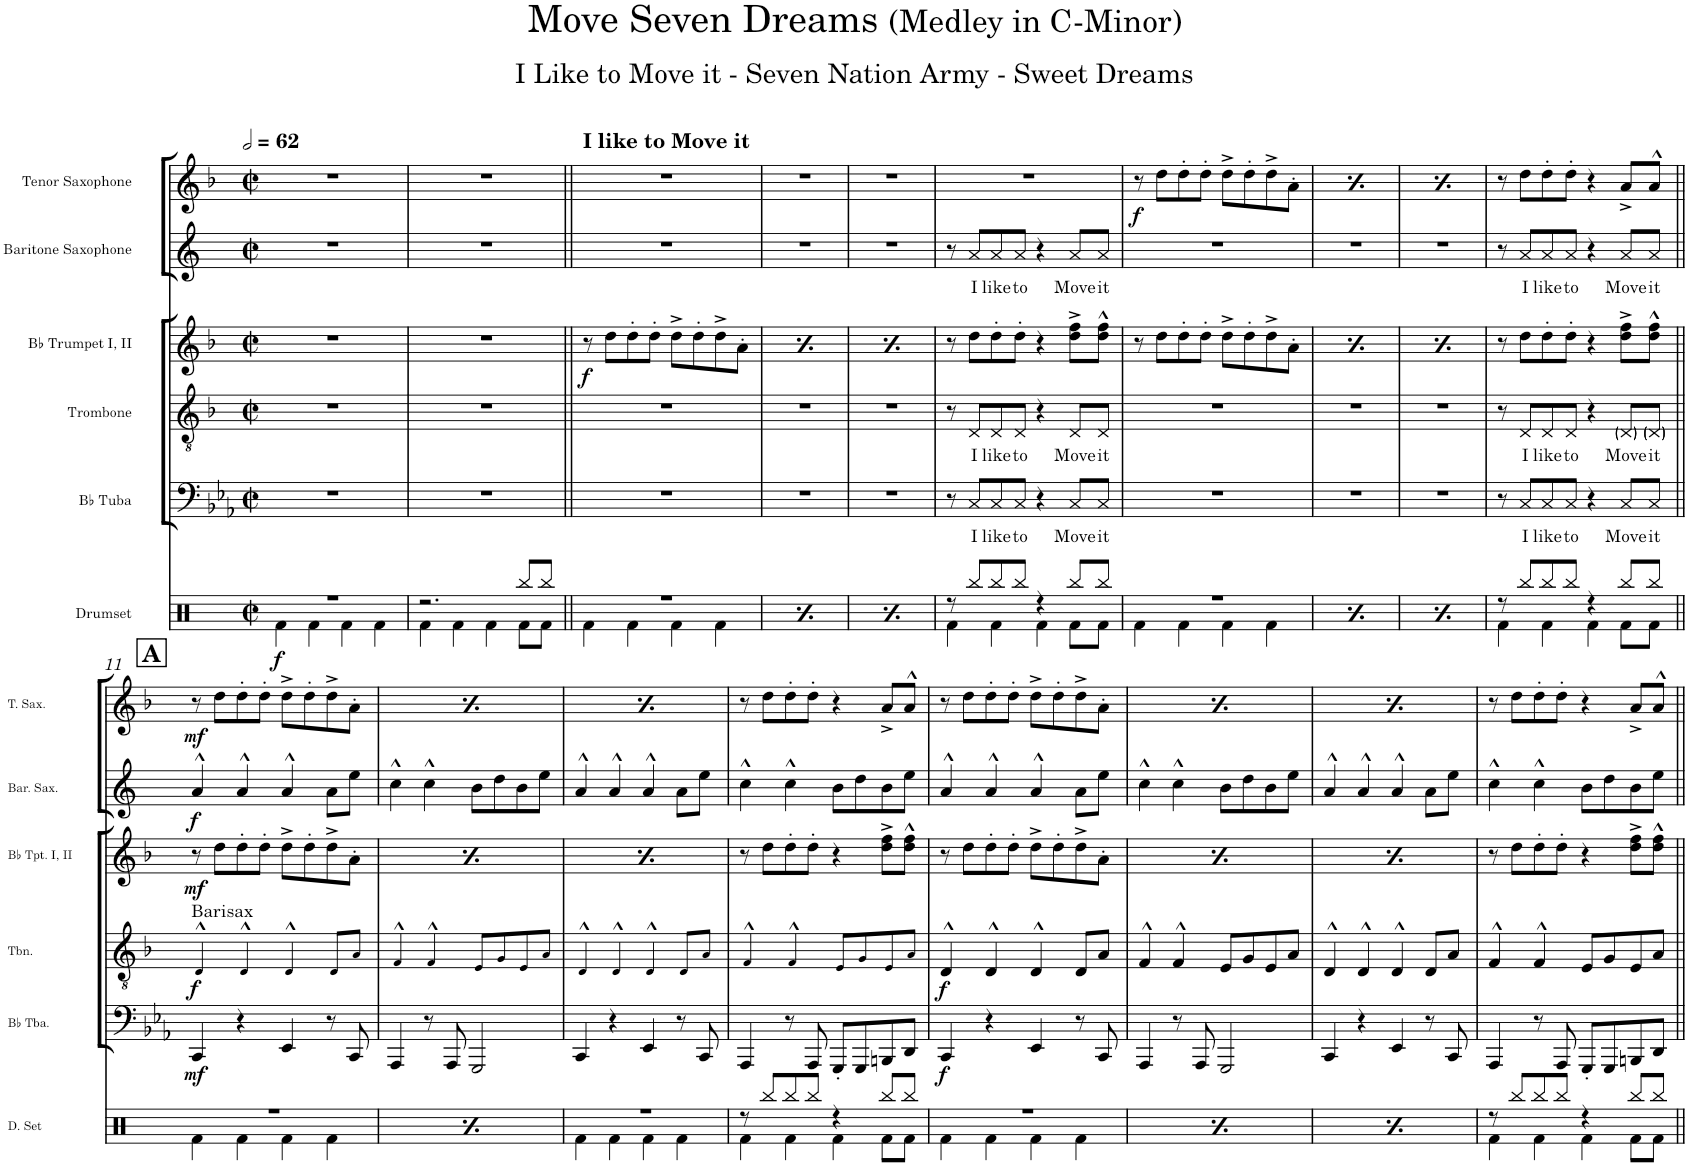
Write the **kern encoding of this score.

**kern	**dynam	**kern	**text	**dynam	**kern	**text	**dynam	**kern	**dynam	**kern	**text	**dynam	**kern	**dynam
*part6	*part6	*part5	*part5	*part5	*part4	*part4	*part4	*part3	*part3	*part2	*part2	*part2	*part1	*part1
*staff6	*staff6	*staff5	*staff5	*staff5	*staff4	*staff4	*staff4	*staff3	*staff3	*staff2	*staff2	*staff2	*staff1	*staff1
*I"Drumset	*	*I"Bb Tuba	*	*	*I"Trombone	*	*	*I"Bb Trumpet I, II	*	*I"Baritone Saxophone	*	*	*I"Tenor Saxophone	*
*I'D. Set	*	*I'Bb Tba.	*	*	*I'Tbn.	*	*	*I'Bb Tpt. I, II	*	*I'Bar. Sax.	*	*	*I'T. Sax.	*
*clefX	*	*clefF4	*	*	*clefGv2	*	*	*clefG2	*	*clefG2	*	*	*clefG2	*
*	*	*	*	*	*Trd1c2	*	*	*Trd1c2	*	*Trd12c21	*	*	*Trd8c14	*
*k[]	*	*k[b-e-a-]	*	*	*k[b-]	*	*	*k[b-]	*	*k[]	*	*	*k[b-]	*
*M2/2	*	*M2/2	*	*	*M2/2	*	*	*M2/2	*	*M2/2	*	*	*M2/2	*
*met(c|)	*	*met(c|)	*	*	*met(c|)	*	*	*met(c|)	*	*met(c|)	*	*	*met(c|)	*
*MM124	*	*MM124	*	*	*MM124	*	*	*MM124	*	*MM124	*	*	*MM124	*
=1	=1	=1	=1	=1	=1	=1	=1	=1	=1	=1	=1	=1	=1	=1
*^	*	*	*	*	*	*	*	*	*	*	*	*	*	*
!	!	!LO:DY:b	!	!	!	!	!	!	!	!	!	!	!	!	!
1r	4Rf\	f	1r	.	.	1r	.	.	1r	.	1r	.	.	1r	.
.	4Rf\	.	.	.	.	.	.	.	.	.	.	.	.	.	.
.	4Rf\	.	.	.	.	.	.	.	.	.	.	.	.	.	.
.	4Rf\	.	.	.	.	.	.	.	.	.	.	.	.	.	.
=2	=2	=2	=2	=2	=2	=2	=2	=2	=2	=2	=2	=2	=2	=2	=2
2.r	4Rf\	.	1r	.	.	1r	.	.	1r	.	1r	.	.	1r	.
.	4Rf\	.	.	.	.	.	.	.	.	.	.	.	.	.	.
.	4Rf\	.	.	.	.	.	.	.	.	.	.	.	.	.	.
8Rbb/L	8Rf\L	.	.	.	.	.	.	.	.	.	.	.	.	.	.
8Rbb/J	8Rf\J	.	.	.	.	.	.	.	.	.	.	.	.	.	.
=3||	=3||	=3||	=3||	=3||	=3||	=3||	=3||	=3||	=3||	=3||	=3||	=3||	=3||	=3||	=3||
!	!	!	!	!	!	!	!	!	!	!	!	!	!	!LO:TX:a:B:t=I like to Move it	!
!	!	!	!	!	!	!	!	!	!	!LO:DY:b	!	!	!	!	!
1r	4Rf\	.	1r	.	.	1r	.	.	8r	f	1r	.	.	1r	.
.	.	.	.	.	.	.	.	.	8dd\L	.	.	.	.	.	.
.	4Rf\	.	.	.	.	.	.	.	8dd'\	.	.	.	.	.	.
.	.	.	.	.	.	.	.	.	8dd'\J	.	.	.	.	.	.
.	4Rf\	.	.	.	.	.	.	.	8dd^\L	.	.	.	.	.	.
.	.	.	.	.	.	.	.	.	8dd'\	.	.	.	.	.	.
.	4Rf\	.	.	.	.	.	.	.	8dd^\	.	.	.	.	.	.
.	.	.	.	.	.	.	.	.	8a'\J	.	.	.	.	.	.
=4	=4	=4	=4	=4	=4	=4	=4	=4	=4	=4	=4	=4	=4	=4	=4
!	!	!	!	!	!	!	!	!	!	!LO:DY:b	!	!	!	!	!
1r	4Rf\	.	1r	.	.	1r	.	.	8r	f	1r	.	.	1r	.
.	.	.	.	.	.	.	.	.	8dd\L	.	.	.	.	.	.
.	4Rf\	.	.	.	.	.	.	.	8dd'\	.	.	.	.	.	.
.	.	.	.	.	.	.	.	.	8dd'\J	.	.	.	.	.	.
.	4Rf\	.	.	.	.	.	.	.	8dd^\L	.	.	.	.	.	.
.	.	.	.	.	.	.	.	.	8dd'\	.	.	.	.	.	.
.	4Rf\	.	.	.	.	.	.	.	8dd^\	.	.	.	.	.	.
.	.	.	.	.	.	.	.	.	8a'\J	.	.	.	.	.	.
=5	=5	=5	=5	=5	=5	=5	=5	=5	=5	=5	=5	=5	=5	=5	=5
!	!	!	!	!	!	!	!	!	!	!LO:DY:b	!	!	!	!	!
1r	4Rf\	.	1r	.	.	1r	.	.	8r	f	1r	.	.	1r	.
.	.	.	.	.	.	.	.	.	8dd\L	.	.	.	.	.	.
.	4Rf\	.	.	.	.	.	.	.	8dd'\	.	.	.	.	.	.
.	.	.	.	.	.	.	.	.	8dd'\J	.	.	.	.	.	.
.	4Rf\	.	.	.	.	.	.	.	8dd^\L	.	.	.	.	.	.
.	.	.	.	.	.	.	.	.	8dd'\	.	.	.	.	.	.
.	4Rf\	.	.	.	.	.	.	.	8dd^\	.	.	.	.	.	.
.	.	.	.	.	.	.	.	.	8a'\J	.	.	.	.	.	.
=6	=6	=6	=6	=6	=6	=6	=6	=6	=6	=6	=6	=6	=6	=6	=6
8r	4Rf\	.	8r	.	.	8r	.	.	8r	.	8r	.	.	1r	.
!	!	!	!	!LO:LY:b	!	!	!LO:LY:b	!	!	!	!	!LO:LY:b	!	!	!
8Rbb/L	.	.	8C/L	I	.	8D/L	I	.	8dd\L	.	8a/L	I	.	.	.
!	!	!	!	!LO:LY:b	!	!	!LO:LY:b	!	!	!	!	!LO:LY:b	!	!	!
8Rbb/	4Rf\	.	8C/	like	.	8D/	like	.	8dd'\	.	8a/	like	.	.	.
!	!	!	!	!LO:LY:b	!	!	!LO:LY:b	!	!	!	!	!LO:LY:b	!	!	!
8Rbb/J	.	.	8C/J	to	.	8D/J	to	.	8dd'\J	.	8a/J	to	.	.	.
4r	4Rf\	.	4r	.	.	4r	.	.	4r	.	4r	.	.	.	.
!	!	!	!	!LO:LY:b	!	!	!LO:LY:b	!	!	!	!	!LO:LY:b	!	!	!
8Rbb/L	8Rf\L	.	8C/L	Move	.	8D/L	Move	.	8dd\^ 8ff\^L	.	8a/L	Move	.	.	.
!	!	!	!	!LO:LY:b	!	!	!LO:LY:b	!	!	!	!	!LO:LY:b	!	!	!
8Rbb/J	8Rf\J	.	8C/J	it	.	8D/J	it	.	8dd\^^ 8ff\^^J	.	8a/J	it	.	.	.
=7	=7	=7	=7	=7	=7	=7	=7	=7	=7	=7	=7	=7	=7	=7	=7
!	!	!	!	!	!	!	!	!	!	!	!	!	!	!	!LO:DY:b
1r	4Rf\	.	1r	.	.	1r	.	.	8r	.	1r	.	.	8r	f
.	.	.	.	.	.	.	.	.	8dd\L	.	.	.	.	8dd\L	.
.	4Rf\	.	.	.	.	.	.	.	8dd'\	.	.	.	.	8dd'\	.
.	.	.	.	.	.	.	.	.	8dd'\J	.	.	.	.	8dd'\J	.
.	4Rf\	.	.	.	.	.	.	.	8dd^\L	.	.	.	.	8dd^\L	.
.	.	.	.	.	.	.	.	.	8dd'\	.	.	.	.	8dd'\	.
.	4Rf\	.	.	.	.	.	.	.	8dd^\	.	.	.	.	8dd^\	.
.	.	.	.	.	.	.	.	.	8a'\J	.	.	.	.	8a'\J	.
=8	=8	=8	=8	=8	=8	=8	=8	=8	=8	=8	=8	=8	=8	=8	=8
!	!	!	!	!	!	!	!	!	!	!	!	!	!	!	!LO:DY:b
1r	4Rf\	.	1r	.	.	1r	.	.	8r	.	1r	.	.	8r	f
.	.	.	.	.	.	.	.	.	8dd\L	.	.	.	.	8dd\L	.
.	4Rf\	.	.	.	.	.	.	.	8dd'\	.	.	.	.	8dd'\	.
.	.	.	.	.	.	.	.	.	8dd'\J	.	.	.	.	8dd'\J	.
.	4Rf\	.	.	.	.	.	.	.	8dd^\L	.	.	.	.	8dd^\L	.
.	.	.	.	.	.	.	.	.	8dd'\	.	.	.	.	8dd'\	.
.	4Rf\	.	.	.	.	.	.	.	8dd^\	.	.	.	.	8dd^\	.
.	.	.	.	.	.	.	.	.	8a'\J	.	.	.	.	8a'\J	.
=9	=9	=9	=9	=9	=9	=9	=9	=9	=9	=9	=9	=9	=9	=9	=9
!	!	!	!	!	!	!	!	!	!	!	!	!	!	!	!LO:DY:b
1r	4Rf\	.	1r	.	.	1r	.	.	8r	.	1r	.	.	8r	f
.	.	.	.	.	.	.	.	.	8dd\L	.	.	.	.	8dd\L	.
.	4Rf\	.	.	.	.	.	.	.	8dd'\	.	.	.	.	8dd'\	.
.	.	.	.	.	.	.	.	.	8dd'\J	.	.	.	.	8dd'\J	.
.	4Rf\	.	.	.	.	.	.	.	8dd^\L	.	.	.	.	8dd^\L	.
.	.	.	.	.	.	.	.	.	8dd'\	.	.	.	.	8dd'\	.
.	4Rf\	.	.	.	.	.	.	.	8dd^\	.	.	.	.	8dd^\	.
.	.	.	.	.	.	.	.	.	8a'\J	.	.	.	.	8a'\J	.
=10	=10	=10	=10	=10	=10	=10	=10	=10	=10	=10	=10	=10	=10	=10	=10
8r	4Rf\	.	8r	.	.	8r	.	.	8r	.	8r	.	.	8r	.
!	!	!	!	!LO:LY:b	!	!	!LO:LY:b	!	!	!	!	!LO:LY:b	!	!	!
8Rbb/L	.	.	8C/L	I	.	8D/L	I	.	8dd\L	.	8a/L	I	.	8dd\L	.
!	!	!	!	!LO:LY:b	!	!	!LO:LY:b	!	!	!	!	!LO:LY:b	!	!	!
8Rbb/	4Rf\	.	8C/	like	.	8D/	like	.	8dd'\	.	8a/	like	.	8dd'\	.
!	!	!	!	!LO:LY:b	!	!	!LO:LY:b	!	!	!	!	!LO:LY:b	!	!	!
8Rbb/J	.	.	8C/J	to	.	8D/J	to	.	8dd'\J	.	8a/J	to	.	8dd'\J	.
4r	4Rf\	.	4r	.	.	4r	.	.	4r	.	4r	.	.	4r	.
!	!	!	!	!LO:LY:b	!	!	!LO:LY:b	!	!	!	!	!LO:LY:b	!	!	!
8Rbb/L	8Rf\L	.	8C/L	Move	.	8D/L	Move	.	8dd\^ 8ff\^L	.	8a/L	Move	.	8a^/L	.
!	!	!	!	!LO:LY:b	!	!	!LO:LY:b	!	!	!	!	!LO:LY:b	!	!	!
8Rbb/J	8Rf\J	.	8C/J	it	.	8D/J	it	.	8dd\^^ 8ff\^^J	.	8a/J	it	.	8a^^/J	.
!!LO:LB:g=z
!!LO:REH:place=s1:a:B:cj:fs=14:t=A
=11||	=11||	=11||	=11||	=11||	=11||	=11||	=11||	=11||	=11||	=11||	=11||	=11||	=11||	=11||	=11||
!	!	!	!	!	!	!LO:TX:a:t=Barisax	!	!	!	!	!	!	!	!	!
!	!	!	!	!	!LO:DY:b	!	!	!LO:DY:b	!	!LO:DY:b	!	!	!LO:DY:b	!	!LO:DY:b
1r	4Rf\	.	4CC/	.	mf	4D^^!/	.	f	8r	mf	4a^^/	.	f	8r	mf
.	.	.	.	.	.	.	.	.	8dd\L	.	.	.	.	8dd\L	.
.	4Rf\	.	4r	.	.	4D^^!/	.	.	8dd'\	.	4a^^/	.	.	8dd'\	.
.	.	.	.	.	.	.	.	.	8dd'\J	.	.	.	.	8dd'\J	.
.	4Rf\	.	4EE-/	.	.	4D^^!/	.	.	8dd^\L	.	4a^^/	.	.	8dd^\L	.
.	.	.	.	.	.	.	.	.	8dd'\	.	.	.	.	8dd'\	.
.	4Rf\	.	8r	.	.	8D!/L	.	.	8dd^\	.	8a\L	.	.	8dd^\	.
.	.	.	8CC/	.	.	8A!/J	.	.	8a'\J	.	8ee\J	.	.	8a'\J	.
!!LO:REH:place=s1:a:B:cj:fs=14:t=A
=12	=12	=12	=12	=12	=12	=12	=12	=12	=12	=12	=12	=12	=12	=12	=12
!	!	!	!	!	!	!	!	!	!	!LO:DY:b	!	!	!	!	!LO:DY:b
1r	4Rf\	.	4AAA-/	.	.	4F^^!/	.	.	8r	mf	4cc^^\	.	.	8r	mf
.	.	.	.	.	.	.	.	.	8dd\L	.	.	.	.	8dd\L	.
.	4Rf\	.	8r	.	.	4F^^!/	.	.	8dd'\	.	4cc^^\	.	.	8dd'\	.
.	.	.	8AAA-/	.	.	.	.	.	8dd'\J	.	.	.	.	8dd'\J	.
.	4Rf\	.	2GGG/	.	.	8E!/L	.	.	8dd^\L	.	8b\L	.	.	8dd^\L	.
.	.	.	.	.	.	8G!/	.	.	8dd'\	.	8dd\	.	.	8dd'\	.
.	4Rf\	.	.	.	.	8E!/	.	.	8dd^\	.	8b\	.	.	8dd^\	.
.	.	.	.	.	.	8A!/J	.	.	8a'\J	.	8ee\J	.	.	8a'\J	.
!!LO:REH:place=s1:a:B:cj:fs=14:t=A
=13	=13	=13	=13	=13	=13	=13	=13	=13	=13	=13	=13	=13	=13	=13	=13
!	!	!	!	!	!	!	!	!	!	!LO:DY:b	!	!	!	!	!LO:DY:b
1r	4Rf\	.	4CC/	.	.	4D^^!/	.	.	8r	mf	4a^^/	.	.	8r	mf
.	.	.	.	.	.	.	.	.	8dd\L	.	.	.	.	8dd\L	.
.	4Rf\	.	4r	.	.	4D^^!/	.	.	8dd'\	.	4a^^/	.	.	8dd'\	.
.	.	.	.	.	.	.	.	.	8dd'\J	.	.	.	.	8dd'\J	.
.	4Rf\	.	4EE-/	.	.	4D^^!/	.	.	8dd^\L	.	4a^^/	.	.	8dd^\L	.
.	.	.	.	.	.	.	.	.	8dd'\	.	.	.	.	8dd'\	.
.	4Rf\	.	8r	.	.	8D!/L	.	.	8dd^\	.	8a\L	.	.	8dd^\	.
.	.	.	8CC/	.	.	8A!/J	.	.	8a'\J	.	8ee\J	.	.	8a'\J	.
=14	=14	=14	=14	=14	=14	=14	=14	=14	=14	=14	=14	=14	=14	=14	=14
8r	4Rf\	.	4AAA-/	.	.	4F^^!/	.	.	8r	.	4cc^^\	.	.	8r	.
8Rbb/L	.	.	.	.	.	.	.	.	8dd\L	.	.	.	.	8dd\L	.
8Rbb/	4Rf\	.	8r	.	.	4F^^!/	.	.	8dd'\	.	4cc^^\	.	.	8dd'\	.
8Rbb/J	.	.	8AAA-/	.	.	.	.	.	8dd'\J	.	.	.	.	8dd'\J	.
4r	4Rf\	.	8GGG'/L	.	.	8E!/L	.	.	4r	.	8b\L	.	.	4r	.
.	.	.	8GGG/	.	.	8G!/	.	.	.	.	8dd\	.	.	.	.
8Rbb/L	8Rf\L	.	8BBBn/	.	.	8E!/	.	.	8dd\^ 8ff\^L	.	8b\	.	.	8a^/L	.
8Rbb/J	8Rf\J	.	8DD/J	.	.	8A!/J	.	.	8dd\^^ 8ff\^^J	.	8ee\J	.	.	8a^^/J	.
=15	=15	=15	=15	=15	=15	=15	=15	=15	=15	=15	=15	=15	=15	=15	=15
!	!	!	!	!	!LO:DY:b	!	!	!LO:DY:b	!	!	!	!	!	!	!
1r	4Rf\	.	4CC/	.	f	4D^^/	.	f	8r	.	4a^^/	.	.	8r	.
.	.	.	.	.	.	.	.	.	8dd\L	.	.	.	.	8dd\L	.
.	4Rf\	.	4r	.	.	4D^^/	.	.	8dd'\	.	4a^^/	.	.	8dd'\	.
.	.	.	.	.	.	.	.	.	8dd'\J	.	.	.	.	8dd'\J	.
.	4Rf\	.	4EE-/	.	.	4D^^/	.	.	8dd^\L	.	4a^^/	.	.	8dd^\L	.
.	.	.	.	.	.	.	.	.	8dd'\	.	.	.	.	8dd'\	.
.	4Rf\	.	8r	.	.	8D/L	.	.	8dd^\	.	8a\L	.	.	8dd^\	.
.	.	.	8CC/	.	.	8A/J	.	.	8a'\J	.	8ee\J	.	.	8a'\J	.
=16	=16	=16	=16	=16	=16	=16	=16	=16	=16	=16	=16	=16	=16	=16	=16
1r	4Rf\	.	4AAA-/	.	.	4F^^/	.	.	8r	.	4cc^^\	.	.	8r	.
.	.	.	.	.	.	.	.	.	8dd\L	.	.	.	.	8dd\L	.
.	4Rf\	.	8r	.	.	4F^^/	.	.	8dd'\	.	4cc^^\	.	.	8dd'\	.
.	.	.	8AAA-/	.	.	.	.	.	8dd'\J	.	.	.	.	8dd'\J	.
.	4Rf\	.	2GGG/	.	.	8E/L	.	.	8dd^\L	.	8b\L	.	.	8dd^\L	.
.	.	.	.	.	.	8G/	.	.	8dd'\	.	8dd\	.	.	8dd'\	.
.	4Rf\	.	.	.	.	8E/	.	.	8dd^\	.	8b\	.	.	8dd^\	.
.	.	.	.	.	.	8A/J	.	.	8a'\J	.	8ee\J	.	.	8a'\J	.
=17	=17	=17	=17	=17	=17	=17	=17	=17	=17	=17	=17	=17	=17	=17	=17
1r	4Rf\	.	4CC/	.	.	4D^^/	.	.	8r	.	4a^^/	.	.	8r	.
.	.	.	.	.	.	.	.	.	8dd\L	.	.	.	.	8dd\L	.
.	4Rf\	.	4r	.	.	4D^^/	.	.	8dd'\	.	4a^^/	.	.	8dd'\	.
.	.	.	.	.	.	.	.	.	8dd'\J	.	.	.	.	8dd'\J	.
.	4Rf\	.	4EE-/	.	.	4D^^/	.	.	8dd^\L	.	4a^^/	.	.	8dd^\L	.
.	.	.	.	.	.	.	.	.	8dd'\	.	.	.	.	8dd'\	.
.	4Rf\	.	8r	.	.	8D/L	.	.	8dd^\	.	8a\L	.	.	8dd^\	.
.	.	.	8CC/	.	.	8A/J	.	.	8a'\J	.	8ee\J	.	.	8a'\J	.
=18	=18	=18	=18	=18	=18	=18	=18	=18	=18	=18	=18	=18	=18	=18	=18
8r	4Rf\	.	4AAA-/	.	.	4F^^/	.	.	8r	.	4cc^^\	.	.	8r	.
8Rbb/L	.	.	.	.	.	.	.	.	8dd\L	.	.	.	.	8dd\L	.
8Rbb/	4Rf\	.	8r	.	.	4F^^/	.	.	8dd'\	.	4cc^^\	.	.	8dd'\	.
8Rbb/J	.	.	8AAA-/	.	.	.	.	.	8dd'\J	.	.	.	.	8dd'\J	.
4r	4Rf\	.	8GGG'/L	.	.	8E/L	.	.	4r	.	8b\L	.	.	4r	.
.	.	.	8GGG/	.	.	8G/	.	.	.	.	8dd\	.	.	.	.
8Rbb/L	8Rf\L	.	8BBBn/	.	.	8E/	.	.	8dd\^ 8ff\^L	.	8b\	.	.	8a^/L	.
8Rbb/J	8Rf\J	.	8DD/J	.	.	8A/J	.	.	8dd\^^ 8ff\^^J	.	8ee\J	.	.	8a^^/J	.
*v	*v	*	*	*	*	*	*	*	*	*	*	*	*	*	*
=||	=||	=||	=||	=||	=||	=||	=||	=||	=||	=||	=||	=||	=||	=||
*-	*-	*-	*-	*-	*-	*-	*-	*-	*-	*-	*-	*-	*-	*-
